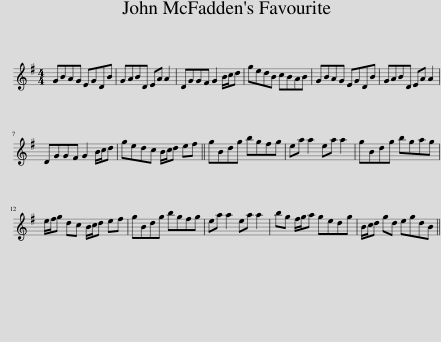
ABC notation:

X:1
L:1/8
M:4/4
I:linebreak $
K:G
V:1 treble
V:1
 GBAG EGDB | GABD EA A2 | DGGF G2 B/c/d | gedB cBAB | GBAG EGDB | %5
 GABD EA A2 |$ DGGF G2 B/c/d | gedc B/c/d ef || gBdg bgfg | ea a2 ea a2 | %10
 gBdg bgag |$ e/f/g dc B/c/d ef | gBdg bgfg | ea a2 ea a2 | bg f/g/a gedg | %15
 B/c/d gd egdB || %16
